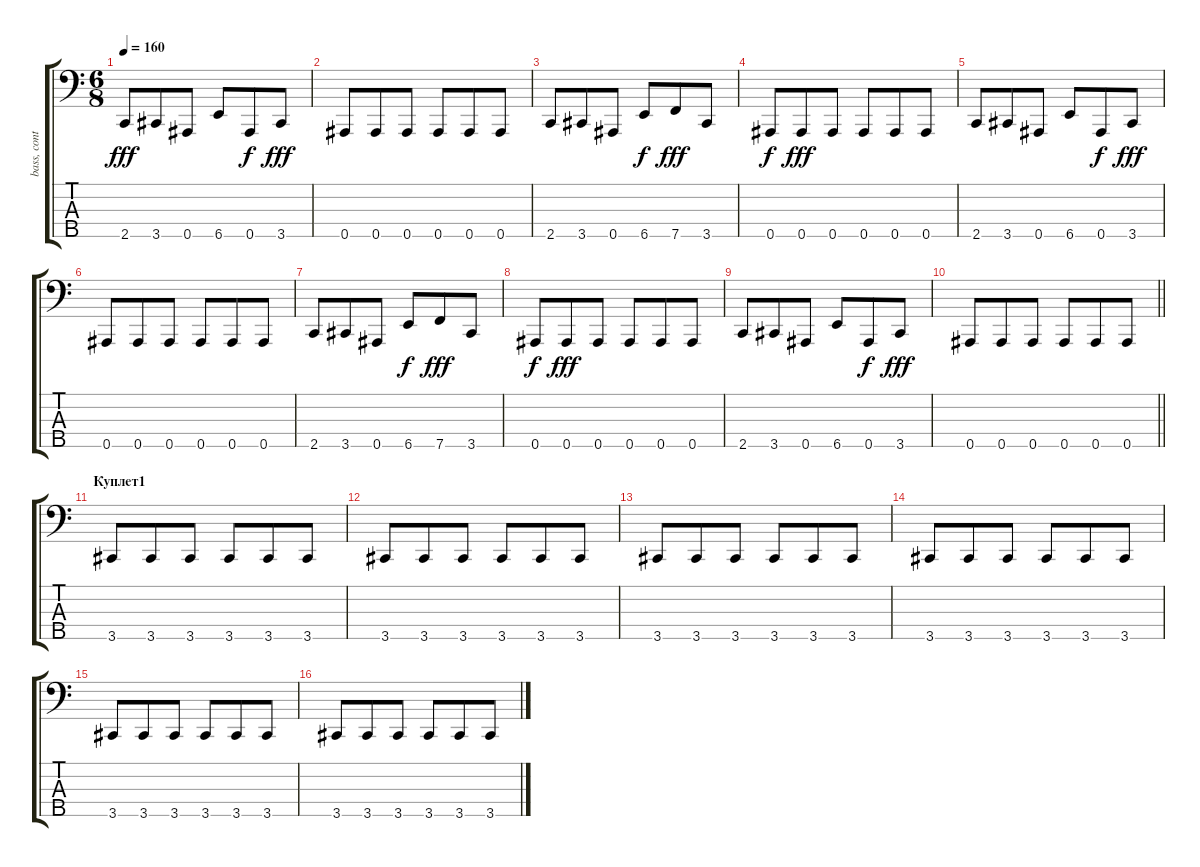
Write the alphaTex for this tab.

\track ("bass, contrabass" "bass, cont") {instrument electricbasspick}
\staff {score tabs}
\tuning (G2 D2 A1 E1 Bb0) {hide}
\ts (6 8)
\tempo 160
\clef f4
\ks c
2.5.8{dy fff} 3.5.8 0.5.8 6.5.8 0.5.8{dy f} 3.5.8{dy fff} |
0.5.8 0.5.8 0.5.8 0.5.8 0.5.8 0.5.8 |
2.5.8 3.5.8 0.5.8 6.5.8{dy f} 7.5.8{dy fff} 3.5.8 |
0.5.8{dy f} 0.5.8{dy fff} 0.5.8 0.5.8 0.5.8 0.5.8 |
2.5.8 3.5.8 0.5.8 6.5.8 0.5.8{dy f} 3.5.8{dy fff} |
0.5.8 0.5.8 0.5.8 0.5.8 0.5.8 0.5.8 |
2.5.8 3.5.8 0.5.8 6.5.8{dy f} 7.5.8{dy fff} 3.5.8 |
0.5.8{dy f} 0.5.8{dy fff} 0.5.8 0.5.8 0.5.8 0.5.8 |
2.5.8 3.5.8 0.5.8 6.5.8 0.5.8{dy f} 3.5.8{dy fff} |
\barLineRight lightlight
0.5.8 0.5.8 0.5.8 0.5.8 0.5.8 0.5.8 |
\section ("" "Куплет1")
3.5.8 3.5.8 3.5.8 3.5.8 3.5.8 3.5.8 |
3.5.8 3.5.8 3.5.8 3.5.8 3.5.8 3.5.8 |
3.5.8 3.5.8 3.5.8 3.5.8 3.5.8 3.5.8 |
3.5.8 3.5.8 3.5.8 3.5.8 3.5.8 3.5.8 |
3.5.8 3.5.8 3.5.8 3.5.8 3.5.8 3.5.8 |
3.5.8 3.5.8 3.5.8 3.5.8 3.5.8 3.5.8
